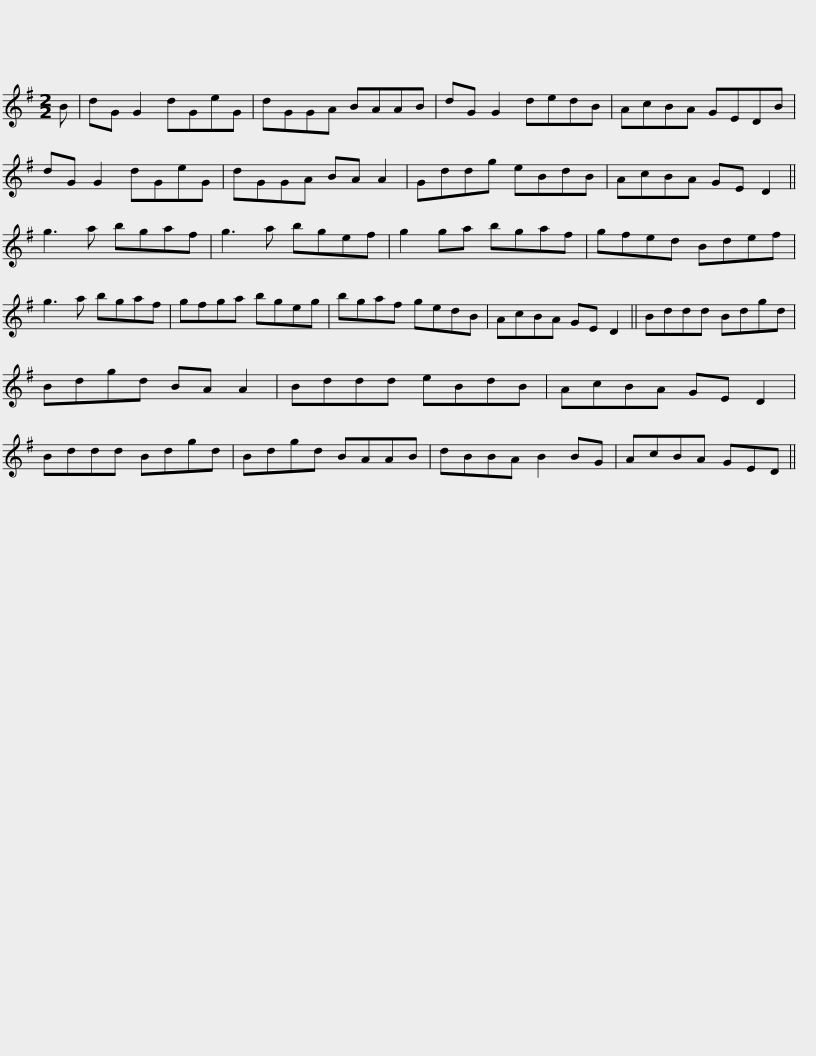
X:1
L:1/8
M:2/2
I:linebreak $
K:G
V:1 treble
V:1
 B | dG G2 dGeG | dGGA BAAB | dG G2 dedB | AcBA GEDB | %5
 dG G2 dGeG | dGGA BA A2 |$ Gddg eBdB | AcBA GE D2 || g3 a bgaf | %10
 g3 a bgef | g2 ga bgaf | gfed Bdef |$ g3 a bgaf | gfga bgeg | %15
 bgaf gedB | AcBA GE D2 || Bddd Bdgd |$ Bdgd BA A2 | Bddd eBdB | %20
 AcBA GE D2 | Bddd Bdgd | Bdgd BAAB | dBBA B2 BG |$ AcBA GED || %25
